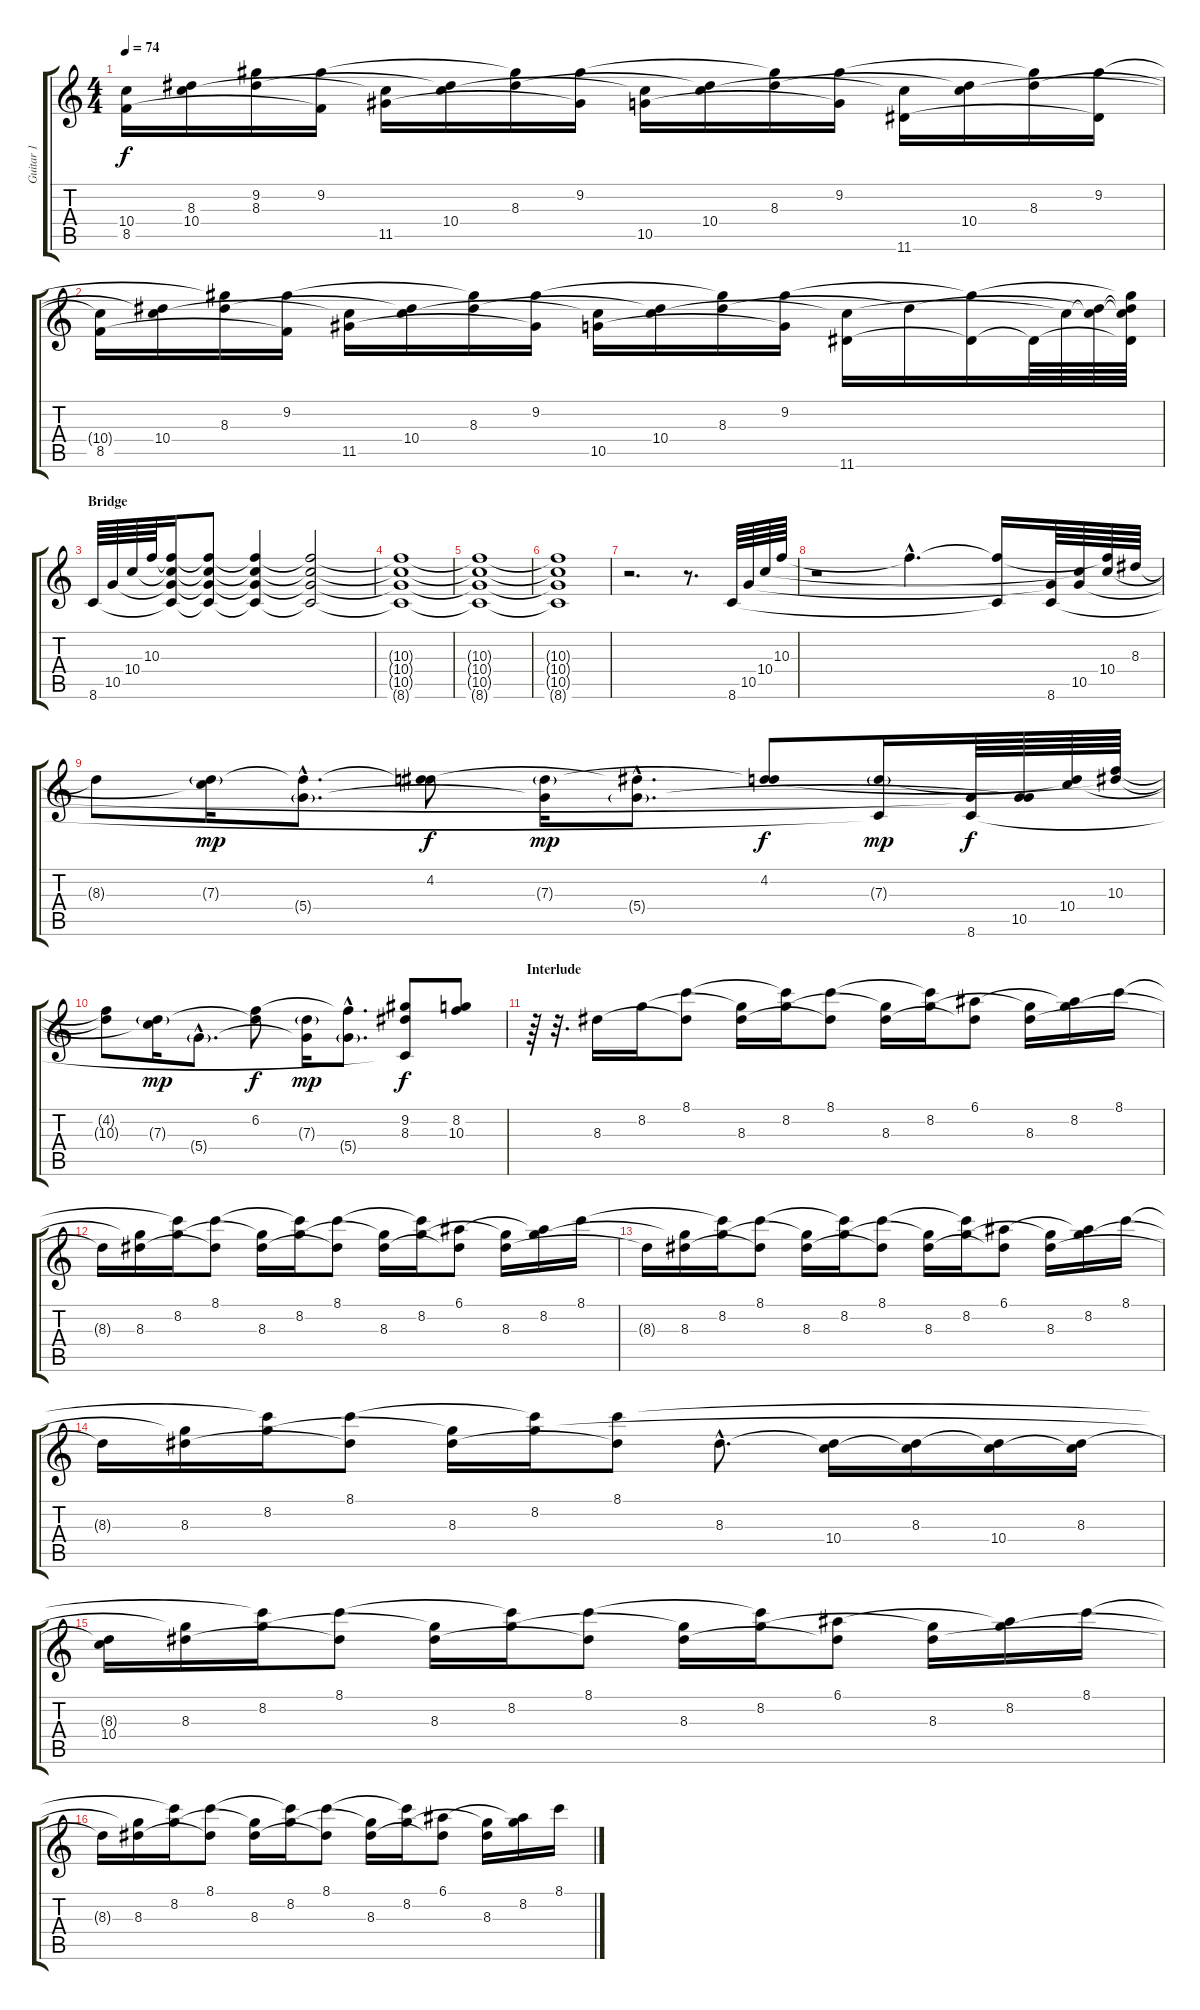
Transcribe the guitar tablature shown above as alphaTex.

\track ("Guitar 1" "Guitar 1") {instrument electricguitarclean}
\staff {score tabs}
\tuning (E4 B3 G3 D3 A2 E2) {hide}
\ts (4 4)
\tempo 74
\clef g2
\ks c
(10.4{t} 8.5).16{dy f} (8.3{t} 10.4).16 (9.2{t} 8.3).16 (9.2 8.5{t}).16 (10.4{t} 11.5).16 (8.3{t} 10.4).16 (9.2{t} 8.3).16 (9.2 11.5{t}).16 (10.4{t} 10.5).16 (8.3{t} 10.4).16 (9.2{t} 8.3).16 (9.2 10.5{t}).16 (10.4{t} 11.6).16 (8.3{t} 10.4).16 (9.2{t} 8.3).16 (9.2 11.6{t}).16 |
(10.4{t} 8.5).16 (8.3{t} 10.4).16 (9.2{t} 8.3).16 (9.2 8.5{t}).16 (10.4{t} 11.5).16 (8.3{t} 10.4).16 (9.2{t} 8.3).16 (9.2 11.5{t}).16 (10.4{t} 10.5).16 (8.3{t} 10.4).16 (9.2{t} 8.3).16 (9.2 10.5{t}).16 (10.4{t} 11.6).16 8.3{t}.16 (9.2{t} 11.6{t}).16 11.6{t}.64 10.4{t}.64 (8.3{t} 10.4{t}).64 (9.2{t} 8.3{t} 10.4{t} 11.6{t}).64 |
\section ("" "Bridge")
8.6.64{instrument electricguitarjazz} 10.5.64 10.4.64 10.3.64 (10.3{t} 10.4{t} 10.5{t} 8.6{t}).16 (10.3{t} 10.4{t} 10.5{t} 8.6{t}).8 (10.3{t} 10.4{t} 10.5{t} 8.6{t}).4 (10.3{t} 10.4{t} 10.5{t} 8.6{t}).2 |
(10.3{t} 10.4{t} 10.5{t} 8.6{t}).1 |
(10.3{t} 10.4{t} 10.5{t} 8.6{t}).1 |
(10.3{t} 10.4{t} 10.5{t} 8.6{t}).1 |
r.2{d instrument electricguitarclean} r.8{d} 8.6.64 10.5.64 10.4.64 10.3.64 |
r.2 10.3{hac t}.4{d} (10.3{t} 8.6{t}).16 (10.5{t} 8.6).64 (10.4{t} 10.5).64 (10.3{t} 10.4).64 8.3.64 |
8.3{t}.8 (7.3{g} 10.4{t}).16{dy mp} (7.3{hac t} 5.4{g hac}).8{d} (4.2 7.3{t}).8{dy f} (7.3{g} 5.4{t}).16{dy mp} (4.2{hac t} 5.4{g hac}).8{d} (4.2 7.3{t}).8{dy f} (7.3{g} 8.6{t}).16{dy mp} (10.5{t} 8.6).64{dy f} (5.4{t} 10.5).64 (7.3{t} 10.4).64 (4.2{t} 10.3).64 |
(4.2{t} 10.3{t}).8 (7.3{g} 10.4{t}).16{dy mp} 5.4{g hac}.8{d} (6.2 7.3{t}).8{dy f} (7.3{g} 5.4{t}).16{dy mp} (6.2{hac t} 5.4{g hac}).8{d} (9.2 8.3 8.6{t}).8{dy f} (8.2 10.3).8 |
\section ("" "Interlude")
r.64 r.32{d} 8.3.16{volume 7 instrument acousticguitarsteel} 8.2.16 (8.1 8.3{t}).8 (8.2{t} 8.3).16 (8.1{t} 8.2).16 (8.1 8.3{t}).8 (8.2{t} 8.3).16 (8.1{t} 8.2).16 (6.1 8.3{t}).8 (8.2{t} 8.3).16 (6.1{t} 8.2).16 8.1.16 |
8.3{t}.16 (8.2{t} 8.3).16 (8.1{t} 8.2).16 (8.1 8.3{t}).8 (8.2{t} 8.3).16 (8.1{t} 8.2).16 (8.1 8.3{t}).8 (8.2{t} 8.3).16 (8.1{t} 8.2).16 (6.1 8.3{t}).8 (8.2{t} 8.3).16 (6.1{t} 8.2).16 8.1.16 |
8.3{t}.16 (8.2{t} 8.3).16 (8.1{t} 8.2).16 (8.1 8.3{t}).8 (8.2{t} 8.3).16 (8.1{t} 8.2).16 (8.1 8.3{t}).8 (8.2{t} 8.3).16 (8.1{t} 8.2).16 (6.1 8.3{t}).8 (8.2{t} 8.3).16 (6.1{t} 8.2).16 8.1.16 |
8.3{t}.16 (8.2{t} 8.3).16 (8.1{t} 8.2).16 (8.1 8.3{t}).8 (8.2{t} 8.3).16 (8.1{t} 8.2).16 (8.1 8.3{t}).8 8.3{hac}.8{d} (8.3{t} 10.4).16 (8.3 10.4{t}).16 (8.3{t} 10.4).16 (8.3 10.4{t}).16 |
(8.3{t} 10.4).16 (8.2{t} 8.3).16 (8.1{t} 8.2).16 (8.1 8.3{t}).8 (8.2{t} 8.3).16 (8.1{t} 8.2).16 (8.1 8.3{t}).8 (8.2{t} 8.3).16 (8.1{t} 8.2).16 (6.1 8.3{t}).8 (8.2{t} 8.3).16 (6.1{t} 8.2).16 8.1.16 |
8.3{t}.16 (8.2{t} 8.3).16 (8.1{t} 8.2).16 (8.1 8.3{t}).8 (8.2{t} 8.3).16 (8.1{t} 8.2).16 (8.1 8.3{t}).8 (8.2{t} 8.3).16 (8.1{t} 8.2).16 (6.1 8.3{t}).8 (8.2{t} 8.3).16 (6.1{t} 8.2).16 8.1.16
